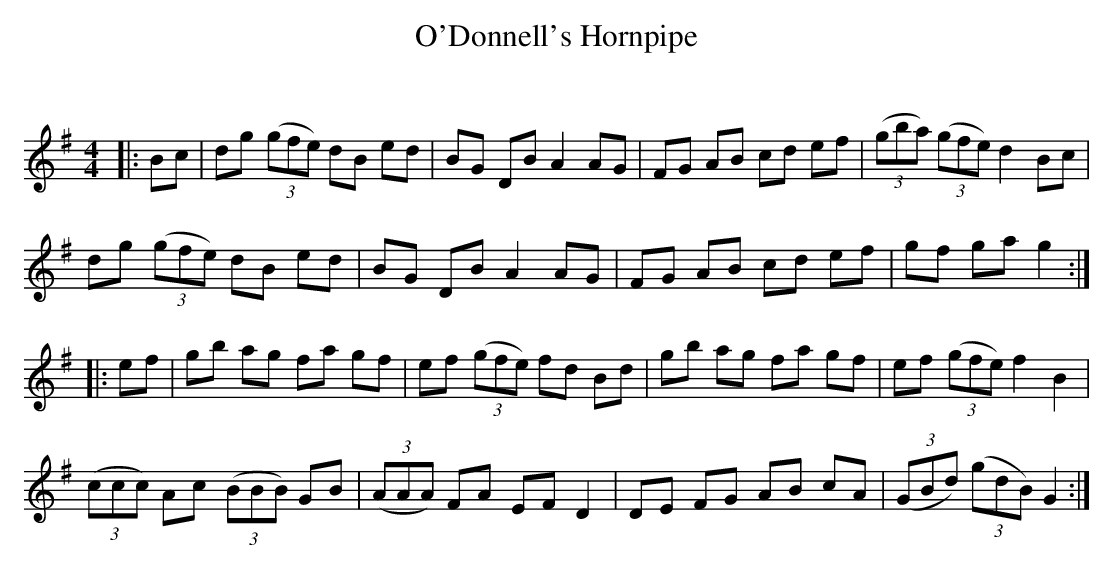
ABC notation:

X:1
T: O'Donnell's Hornpipe
C:
Q: 232
K:G
M:4/4
L:1/8
|:Bc|dg ((3gfe) dB ed|BG DB A2 AG|FG AB cd ef|((3gba) ((3gfe) d2 Bc|
dg ((3gfe) dB ed|BG DB A2 AG|FG AB cd ef|gf ga g2:|
|:ef|gb ag fa gf|ef ((3gfe) fd Bd|gb ag fa gf|ef ((3gfe) f2 B2|
((3ccc) Ac ((3BBB) GB|((3AAA) FA EF D2|DE FG AB cA|((3GBd) ((3gdB) G2:|
